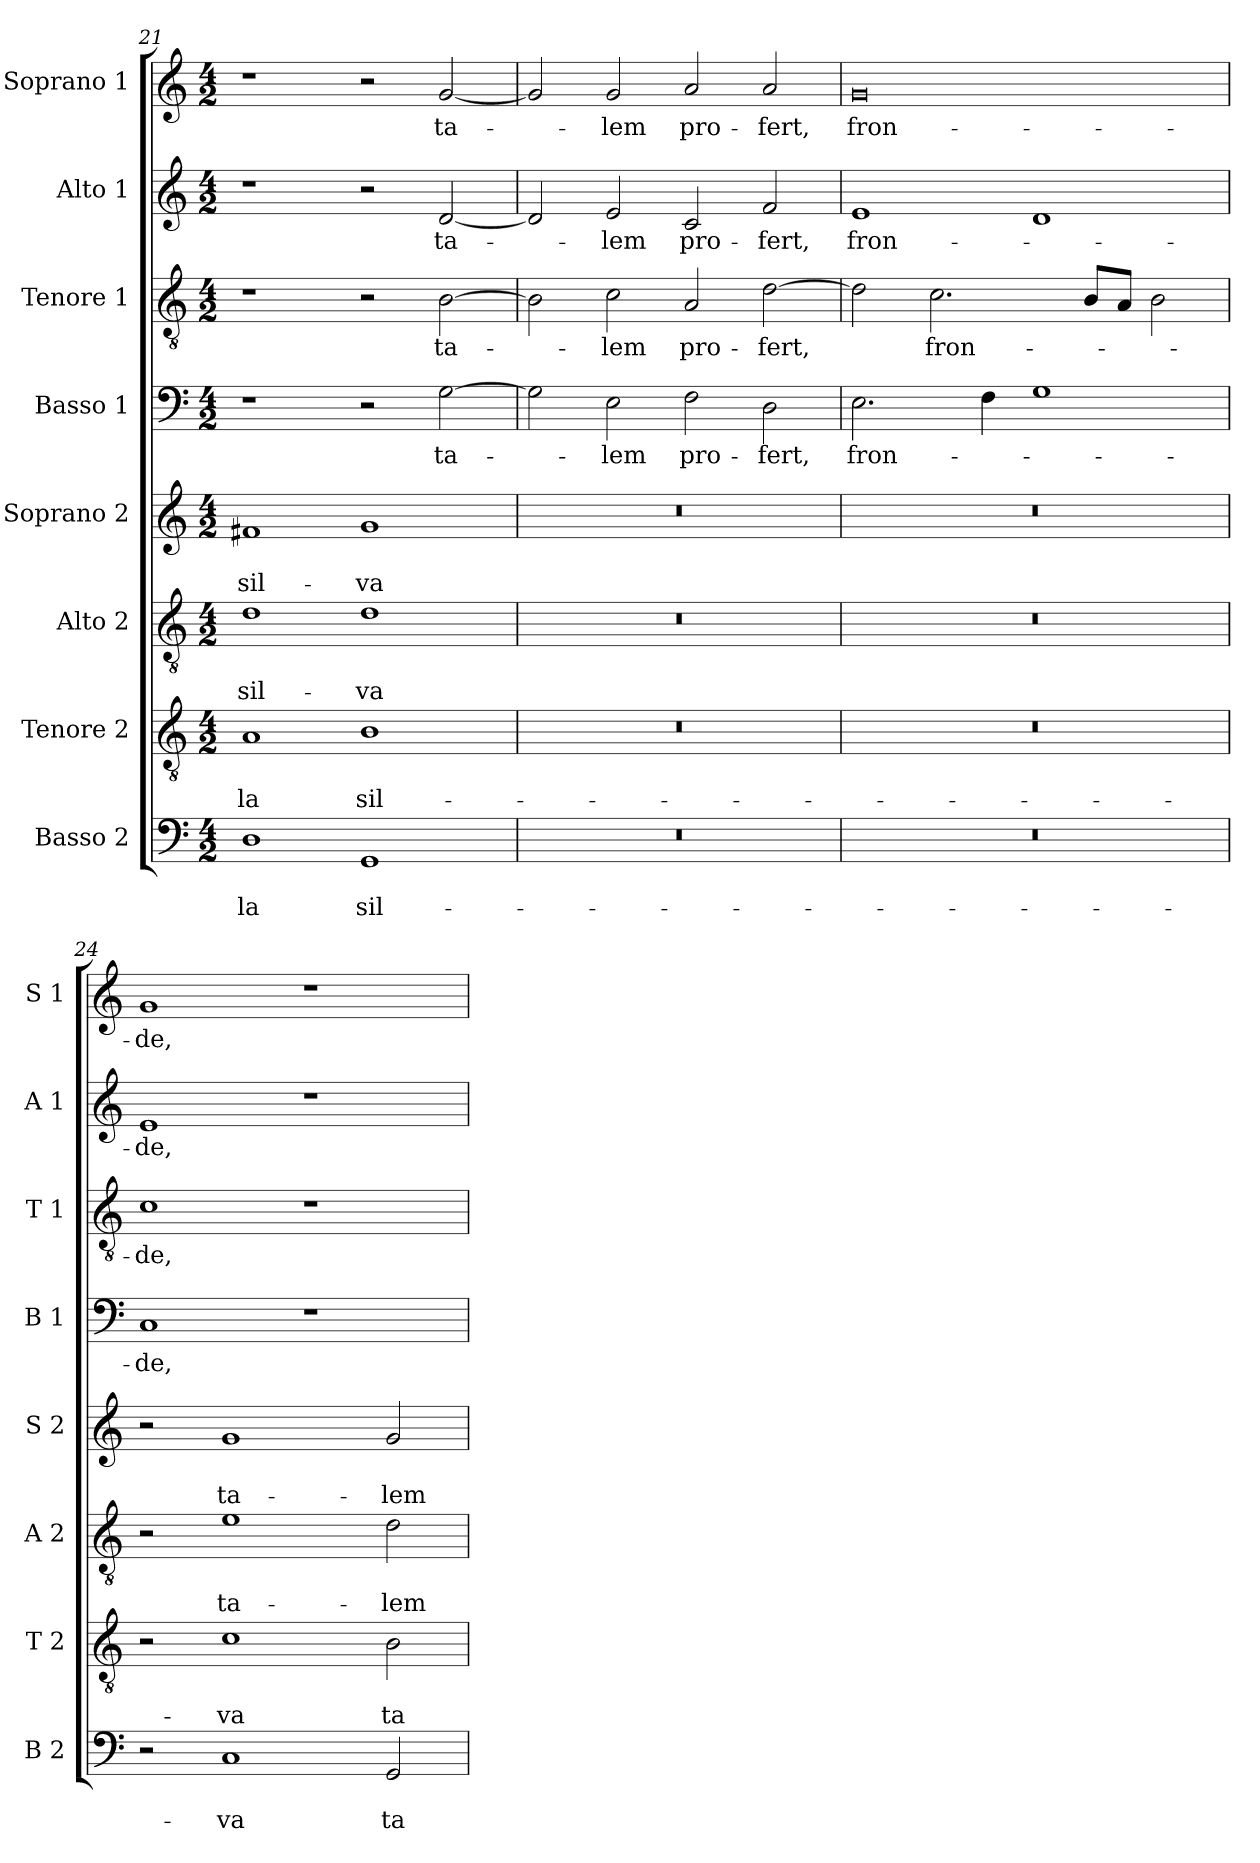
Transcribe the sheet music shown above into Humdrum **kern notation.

**kern	**text	**text	**kern	**text	**text	**kern	**text	**text	**kern	**text	**text	**kern	**text	**kern	**text	**kern	**text	**kern	**text
*part8	*part8	*part8	*part7	*part7	*part7	*part6	*part6	*part6	*part5	*part5	*part5	*part4	*part4	*part3	*part3	*part2	*part2	*part1	*part1
*staff8	*staff8	*staff8	*staff7	*staff7	*staff7	*staff6	*staff6	*staff6	*staff5	*staff5	*staff5	*staff4	*staff4	*staff3	*staff3	*staff2	*staff2	*staff1	*staff1
*I"Basso 2	*	*	*I"Tenore 2	*	*	*I"Alto 2	*	*	*I"Soprano 2	*	*	*I"Basso 1	*	*I"Tenore 1	*	*I"Alto 1	*	*I"Soprano 1	*
*I'B 2	*	*	*I'T 2	*	*	*I'A 2	*	*	*I'S 2	*	*	*I'B 1	*	*I'T 1	*	*I'A 1	*	*I'S 1	*
*clefF4	*	*	*clefGv2	*	*	*clefGv2	*	*	*clefG2	*	*	*clefF4	*	*clefGv2	*	*clefG2	*	*clefG2	*
*k[]	*	*	*k[]	*	*	*k[]	*	*	*k[]	*	*	*k[]	*	*k[]	*	*k[]	*	*k[]	*
*a:	*	*	*a:	*	*	*a:	*	*	*a:	*	*	*a:	*	*a:	*	*a:	*	*a:	*
*M4/2	*	*	*M4/2	*	*	*M4/2	*	*	*M4/2	*	*	*M4/2	*	*M4/2	*	*M4/2	*	*M4/2	*
=21	=21	=21	=21	=21	=21	=21	=21	=21	=21	=21	=21	=21	=21	=21	=21	=21	=21	=21	=21
!	!	!LO:LY:b	!	!	!LO:LY:b	!	!	!LO:LY:b	!	!	!LO:LY:b	!	!	!	!	!	!	!	!
1D	.	-la	1A	.	-la	1d	.	sil-	1f#X	.	sil-	1r	.	1r	.	1r	.	1r	.
!	!	!LO:LY:b	!	!	!LO:LY:b	!	!	!LO:LY:b	!	!	!LO:LY:b	!	!	!	!	!	!	!	!
1GG	.	sil-	1B	.	sil-	1d	.	-va	1g	.	-va	2r	.	2r	.	2r	.	2r	.
!	!	!	!	!	!	!	!	!	!	!	!	!	!LO:LY:b	!	!LO:LY:b	!	!LO:LY:b	!	!LO:LY:b
.	.	.	.	.	.	.	.	.	.	.	.	[2G\	ta-	[2B\	ta-	[2d/	ta-	[2g/	ta-
=22	=22	=22	=22	=22	=22	=22	=22	=22	=22	=22	=22	=22	=22	=22	=22	=22	=22	=22	=22
0r	.	.	0r	.	.	0r	.	.	0r	.	.	2G\]	.	2B\]	.	2d/]	.	2g/]	.
!	!	!	!	!	!	!	!	!	!	!	!	!	!LO:LY:b	!	!LO:LY:b	!	!LO:LY:b	!	!LO:LY:b
.	.	.	.	.	.	.	.	.	.	.	.	2E\	-lem	2c\	-lem	2e/	-lem	2g/	-lem
!	!	!	!	!	!	!	!	!	!	!	!	!	!LO:LY:b	!	!LO:LY:b	!	!LO:LY:b	!	!LO:LY:b
.	.	.	.	.	.	.	.	.	.	.	.	2F\	pro-	2A/	pro-	2c/	pro-	2a/	pro-
!	!	!	!	!	!	!	!	!	!	!	!	!	!LO:LY:b	!	!LO:LY:b	!	!LO:LY:b	!	!LO:LY:b
.	.	.	.	.	.	.	.	.	.	.	.	2D\	-fert,	[2d\	-fert,	2f/	-fert,	2a/	-fert,
=23	=23	=23	=23	=23	=23	=23	=23	=23	=23	=23	=23	=23	=23	=23	=23	=23	=23	=23	=23
!	!	!	!	!	!	!	!	!	!	!	!	!	!LO:LY:b	!	!	!	!LO:LY:b	!	!LO:LY:b
0r	.	.	0r	.	.	0r	.	.	0r	.	.	2.E\	fron-	2d\]	.	1e	fron-	0g	fron-
!	!	!	!	!	!	!	!	!	!	!	!	!	!	!	!LO:LY:b	!	!	!	!
.	.	.	.	.	.	.	.	.	.	.	.	.	.	2.c\	fron-	.	.	.	.
.	.	.	.	.	.	.	.	.	.	.	.	4F\	.	.	.	.	.	.	.
.	.	.	.	.	.	.	.	.	.	.	.	1G	.	.	.	1d	.	.	.
.	.	.	.	.	.	.	.	.	.	.	.	.	.	8B/L	.	.	.	.	.
.	.	.	.	.	.	.	.	.	.	.	.	.	.	8A/J	.	.	.	.	.
.	.	.	.	.	.	.	.	.	.	.	.	.	.	2B\	.	.	.	.	.
=24	=24	=24	=24	=24	=24	=24	=24	=24	=24	=24	=24	=24	=24	=24	=24	=24	=24	=24	=24
!	!	!	!	!	!	!	!	!	!	!	!	!	!LO:LY:b	!	!LO:LY:b	!	!LO:LY:b	!	!LO:LY:b
2r	.	.	2r	.	.	2r	.	.	2r	.	.	1C	-de,	1c	-de,	1e	-de,	1g	-de,
!	!	!LO:LY:b	!	!	!LO:LY:b	!	!	!LO:LY:b	!	!	!LO:LY:b	!	!	!	!	!	!	!	!
1C	.	-va	1c	.	-va	1e	.	ta-	1g	.	ta-	.	.	.	.	.	.	.	.
.	.	.	.	.	.	.	.	.	.	.	.	1r	.	1r	.	1r	.	1r	.
!	!	!LO:LY:b	!	!	!LO:LY:b	!	!	!LO:LY:b	!	!	!LO:LY:b	!	!	!	!	!	!	!	!
2GG/	.	ta-	2B\	.	ta-	2d\	.	-lem	2g/	.	-lem	.	.	.	.	.	.	.	.
=	=	=	=	=	=	=	=	=	=	=	=	=	=	=	=	=	=	=	=
*-	*-	*-	*-	*-	*-	*-	*-	*-	*-	*-	*-	*-	*-	*-	*-	*-	*-	*-	*-
